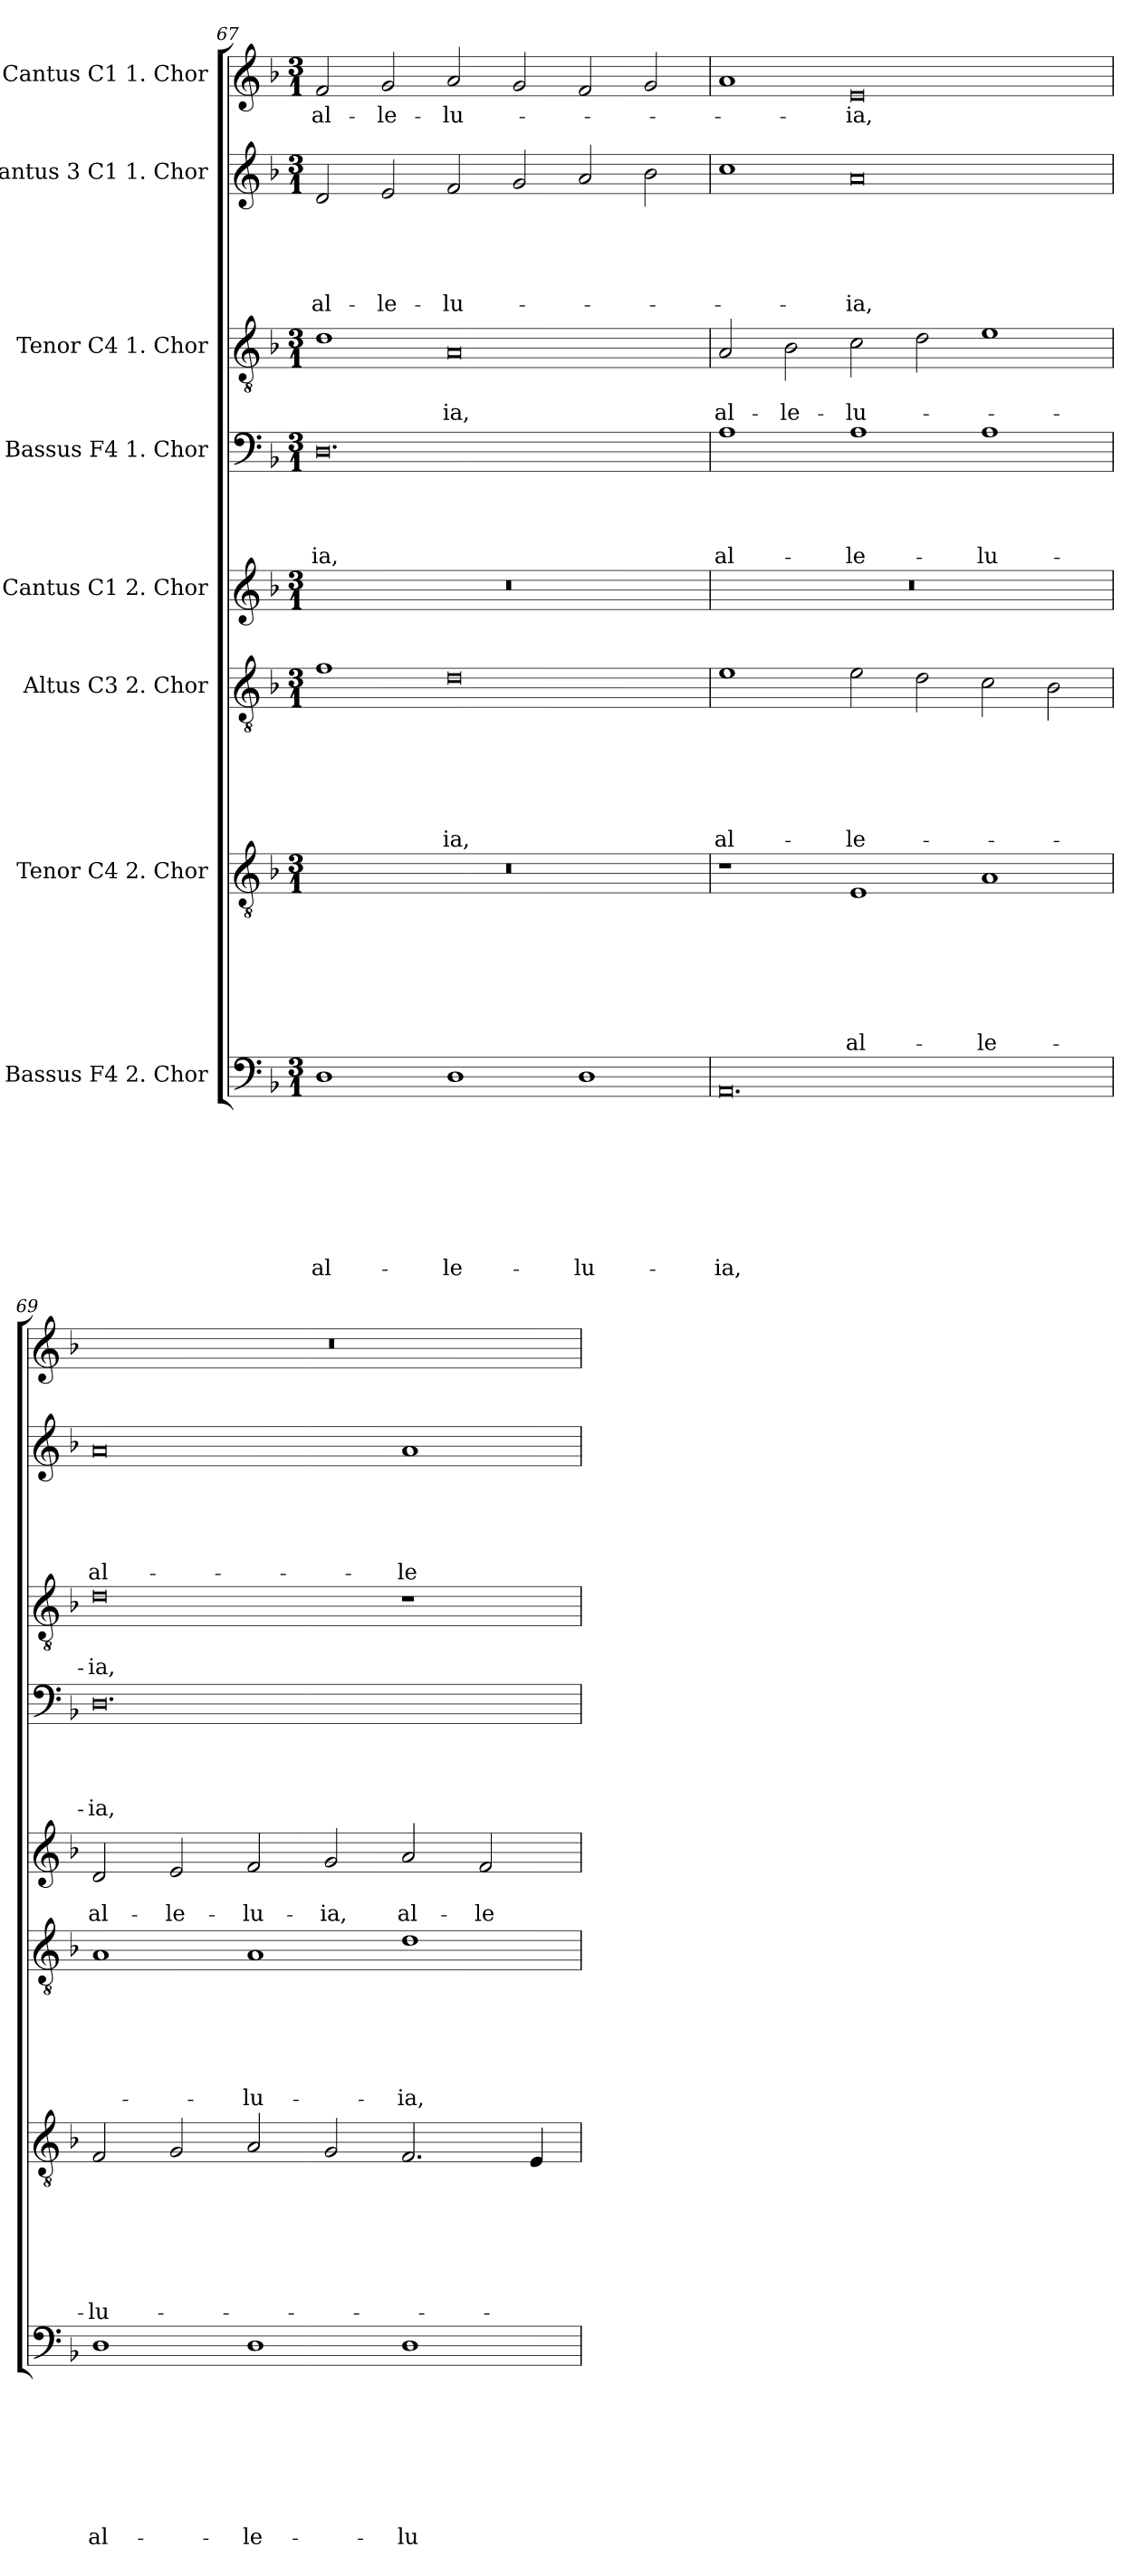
**kern	**text	**text	**text	**text	**text	**text	**text	**text	**kern	**text	**text	**text	**text	**text	**text	**text	**kern	**text	**text	**text	**text	**text	**text	**kern	**text	**text	**kern	**text	**text	**text	**text	**kern	**text	**text	**kern	**text	**text	**text	**text	**text	**kern	**text
*part8	*part8	*part8	*part8	*part8	*part8	*part8	*part8	*part8	*part7	*part7	*part7	*part7	*part7	*part7	*part7	*part7	*part6	*part6	*part6	*part6	*part6	*part6	*part6	*part5	*part5	*part5	*part4	*part4	*part4	*part4	*part4	*part3	*part3	*part3	*part2	*part2	*part2	*part2	*part2	*part2	*part1	*part1
*staff8	*staff8	*staff8	*staff8	*staff8	*staff8	*staff8	*staff8	*staff8	*staff7	*staff7	*staff7	*staff7	*staff7	*staff7	*staff7	*staff7	*staff6	*staff6	*staff6	*staff6	*staff6	*staff6	*staff6	*staff5	*staff5	*staff5	*staff4	*staff4	*staff4	*staff4	*staff4	*staff3	*staff3	*staff3	*staff2	*staff2	*staff2	*staff2	*staff2	*staff2	*staff1	*staff1
*I"Bassus  F4 2. Chor	*	*	*	*	*	*	*	*	*I"Tenor  C4 2. Chor	*	*	*	*	*	*	*	*I"Altus  C3 2. Chor	*	*	*	*	*	*	*I"Cantus   C1 2. Chor	*	*	*I"Bassus  F4 1. Chor	*	*	*	*	*I"Tenor  C4 1. Chor	*	*	*I"Cantus 3 C1 1. Chor	*	*	*	*	*	*I"Cantus  C1 1. Chor	*
*clefF4	*	*	*	*	*	*	*	*	*clefGv2	*	*	*	*	*	*	*	*clefGv2	*	*	*	*	*	*	*clefG2	*	*	*clefF4	*	*	*	*	*clefGv2	*	*	*clefG2	*	*	*	*	*	*clefG2	*
*k[b-]	*	*	*	*	*	*	*	*	*k[b-]	*	*	*	*	*	*	*	*k[b-]	*	*	*	*	*	*	*k[b-]	*	*	*k[b-]	*	*	*	*	*k[b-]	*	*	*k[b-]	*	*	*	*	*	*k[b-]	*
*F:	*	*	*	*	*	*	*	*	*F:	*	*	*	*	*	*	*	*F:	*	*	*	*	*	*	*F:	*	*	*F:	*	*	*	*	*F:	*	*	*F:	*	*	*	*	*	*F:	*
*M3/1	*	*	*	*	*	*	*	*	*M3/1	*	*	*	*	*	*	*	*M3/1	*	*	*	*	*	*	*M3/1	*	*	*M3/1	*	*	*	*	*M3/1	*	*	*M3/1	*	*	*	*	*	*M3/1	*
=67	=67	=67	=67	=67	=67	=67	=67	=67	=67	=67	=67	=67	=67	=67	=67	=67	=67	=67	=67	=67	=67	=67	=67	=67	=67	=67	=67	=67	=67	=67	=67	=67	=67	=67	=67	=67	=67	=67	=67	=67	=67	=67
1D	.	.	.	.	.	.	.	al-	0.r	.	.	.	.	.	.	.	1f	.	.	.	.	.	.	0.r	.	.	0.D	.	.	.	-ia,	1d	.	.	2d/	.	.	.	.	al-	2f/	al-
.	.	.	.	.	.	.	.	.	.	.	.	.	.	.	.	.	.	.	.	.	.	.	.	.	.	.	.	.	.	.	.	.	.	.	2e/	.	.	.	.	-le-	2g/	-le-
1D	.	.	.	.	.	.	.	-le-	.	.	.	.	.	.	.	.	0d	.	.	.	.	.	-ia,	.	.	.	.	.	.	.	.	0A	.	-ia,	2f/	.	.	.	.	-lu-	2a/	-lu-
.	.	.	.	.	.	.	.	.	.	.	.	.	.	.	.	.	.	.	.	.	.	.	.	.	.	.	.	.	.	.	.	.	.	.	2g/	.	.	.	.	.	2g/	.
1D	.	.	.	.	.	.	.	-lu-	.	.	.	.	.	.	.	.	.	.	.	.	.	.	.	.	.	.	.	.	.	.	.	.	.	.	2a/	.	.	.	.	.	2f/	.
.	.	.	.	.	.	.	.	.	.	.	.	.	.	.	.	.	.	.	.	.	.	.	.	.	.	.	.	.	.	.	.	.	.	.	2b-\	.	.	.	.	.	2g/	.
=68	=68	=68	=68	=68	=68	=68	=68	=68	=68	=68	=68	=68	=68	=68	=68	=68	=68	=68	=68	=68	=68	=68	=68	=68	=68	=68	=68	=68	=68	=68	=68	=68	=68	=68	=68	=68	=68	=68	=68	=68	=68	=68
0.AA	.	.	.	.	.	.	.	-ia,	1r	.	.	.	.	.	.	.	1e	.	.	.	.	.	al-	0.r	.	.	1A	.	.	.	al-	2A/	.	al-	1cc	.	.	.	.	.	1a	.
.	.	.	.	.	.	.	.	.	.	.	.	.	.	.	.	.	.	.	.	.	.	.	.	.	.	.	.	.	.	.	.	2B-\	.	-le-	.	.	.	.	.	.	.	.
.	.	.	.	.	.	.	.	.	1E	.	.	.	.	.	.	al-	2e\	.	.	.	.	.	-le-	.	.	.	1A	.	.	.	-le-	2c\	.	-lu-	0a	.	.	.	.	-ia,	0e	-ia,
.	.	.	.	.	.	.	.	.	.	.	.	.	.	.	.	.	2d\	.	.	.	.	.	.	.	.	.	.	.	.	.	.	2d\	.	.	.	.	.	.	.	.	.	.
.	.	.	.	.	.	.	.	.	1A	.	.	.	.	.	.	-le-	2c\	.	.	.	.	.	.	.	.	.	1A	.	.	.	-lu-	1e	.	.	.	.	.	.	.	.	.	.
.	.	.	.	.	.	.	.	.	.	.	.	.	.	.	.	.	2B-\	.	.	.	.	.	.	.	.	.	.	.	.	.	.	.	.	.	.	.	.	.	.	.	.	.
!!LO:PB:g=z
=69	=69	=69	=69	=69	=69	=69	=69	=69	=69	=69	=69	=69	=69	=69	=69	=69	=69	=69	=69	=69	=69	=69	=69	=69	=69	=69	=69	=69	=69	=69	=69	=69	=69	=69	=69	=69	=69	=69	=69	=69	=69	=69
1D	.	.	.	.	.	.	.	al-	2F/	.	.	.	.	.	.	-lu-	1A	.	.	.	.	.	.	2d/	.	al-	0.D	.	.	.	-ia,	0d	.	-ia,	0a	.	.	.	.	al-	0.r	.
.	.	.	.	.	.	.	.	.	2G/	.	.	.	.	.	.	.	.	.	.	.	.	.	.	2e/	.	-le-	.	.	.	.	.	.	.	.	.	.	.	.	.	.	.	.
1D	.	.	.	.	.	.	.	-le-	2A/	.	.	.	.	.	.	.	1A	.	.	.	.	.	-lu-	2f/	.	-lu-	.	.	.	.	.	.	.	.	.	.	.	.	.	.	.	.
.	.	.	.	.	.	.	.	.	2G/	.	.	.	.	.	.	.	.	.	.	.	.	.	.	2g/	.	-ia,	.	.	.	.	.	.	.	.	.	.	.	.	.	.	.	.
1D	.	.	.	.	.	.	.	-lu-	2.F/	.	.	.	.	.	.	.	1d	.	.	.	.	.	-ia,	2a/	.	al-	.	.	.	.	.	1r	.	.	1a	.	.	.	.	-le-	.	.
.	.	.	.	.	.	.	.	.	.	.	.	.	.	.	.	.	.	.	.	.	.	.	.	2f/	.	-le-	.	.	.	.	.	.	.	.	.	.	.	.	.	.	.	.
.	.	.	.	.	.	.	.	.	4E/	.	.	.	.	.	.	.	.	.	.	.	.	.	.	.	.	.	.	.	.	.	.	.	.	.	.	.	.	.	.	.	.	.
=	=	=	=	=	=	=	=	=	=	=	=	=	=	=	=	=	=	=	=	=	=	=	=	=	=	=	=	=	=	=	=	=	=	=	=	=	=	=	=	=	=	=
*-	*-	*-	*-	*-	*-	*-	*-	*-	*-	*-	*-	*-	*-	*-	*-	*-	*-	*-	*-	*-	*-	*-	*-	*-	*-	*-	*-	*-	*-	*-	*-	*-	*-	*-	*-	*-	*-	*-	*-	*-	*-	*-
